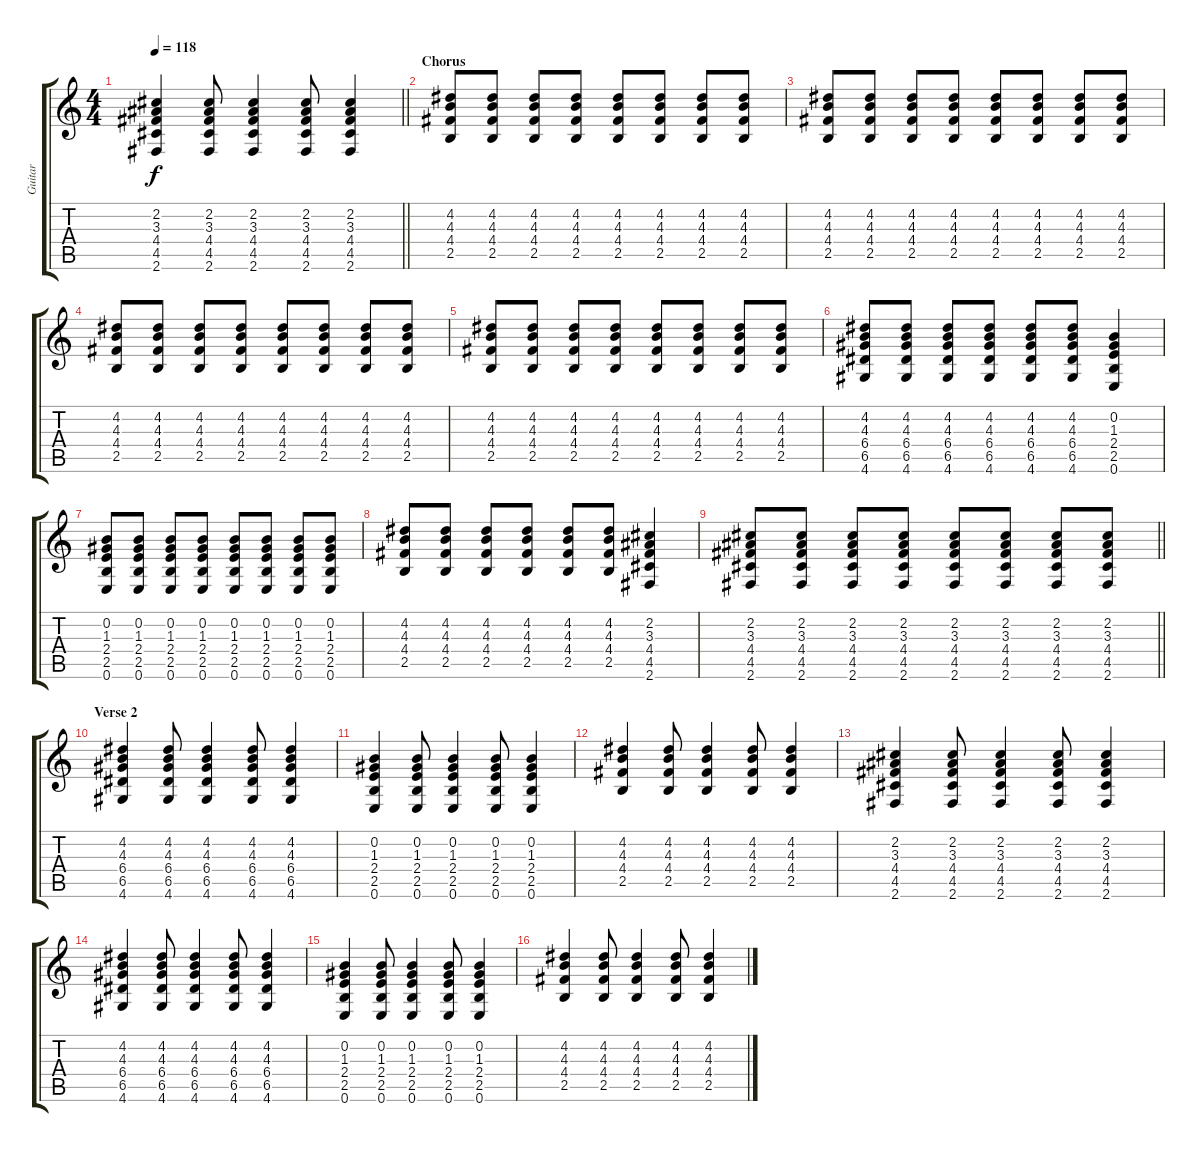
\track ("Guitar" "Guitar") {instrument acousticguitarsteel}
\staff {score tabs}
\tuning (E4 B3 G3 D3 A2 E2) {hide}
\ts (4 4)
\tempo 118
\clef g2
\barLineRight lightlight
\ks c
(2.2 3.3 4.4 4.5 2.6).4{dy f} (2.2 3.3 4.4 4.5 2.6).8 (2.2 3.3 4.4 4.5 2.6).4 (2.2 3.3 4.4 4.5 2.6).8 (2.2 3.3 4.4 4.5 2.6).4 |
\section ("" "Chorus")
(4.2 4.3 4.4 2.5).8 (4.2 4.3 4.4 2.5).8 (4.2 4.3 4.4 2.5).8 (4.2 4.3 4.4 2.5).8 (4.2 4.3 4.4 2.5).8 (4.2 4.3 4.4 2.5).8 (4.2 4.3 4.4 2.5).8 (4.2 4.3 4.4 2.5).8 |
(4.2 4.3 4.4 2.5).8 (4.2 4.3 4.4 2.5).8 (4.2 4.3 4.4 2.5).8 (4.2 4.3 4.4 2.5).8 (4.2 4.3 4.4 2.5).8 (4.2 4.3 4.4 2.5).8 (4.2 4.3 4.4 2.5).8 (4.2 4.3 4.4 2.5).8 |
(4.2 4.3 4.4 2.5).8 (4.2 4.3 4.4 2.5).8 (4.2 4.3 4.4 2.5).8 (4.2 4.3 4.4 2.5).8 (4.2 4.3 4.4 2.5).8 (4.2 4.3 4.4 2.5).8 (4.2 4.3 4.4 2.5).8 (4.2 4.3 4.4 2.5).8 |
(4.2 4.3 4.4 2.5).8 (4.2 4.3 4.4 2.5).8 (4.2 4.3 4.4 2.5).8 (4.2 4.3 4.4 2.5).8 (4.2 4.3 4.4 2.5).8 (4.2 4.3 4.4 2.5).8 (4.2 4.3 4.4 2.5).8 (4.2 4.3 4.4 2.5).8 |
(4.2 4.3 6.4 6.5 4.6).8 (4.2 4.3 6.4 6.5 4.6).8 (4.2 4.3 6.4 6.5 4.6).8 (4.2 4.3 6.4 6.5 4.6).8 (4.2 4.3 6.4 6.5 4.6).8 (4.2 4.3 6.4 6.5 4.6).8 (0.2 1.3 2.4 2.5 0.6).4 |
(0.2 1.3 2.4 2.5 0.6).8 (0.2 1.3 2.4 2.5 0.6).8 (0.2 1.3 2.4 2.5 0.6).8 (0.2 1.3 2.4 2.5 0.6).8 (0.2 1.3 2.4 2.5 0.6).8 (0.2 1.3 2.4 2.5 0.6).8 (0.2 1.3 2.4 2.5 0.6).8 (0.2 1.3 2.4 2.5 0.6).8 |
(4.2 4.3 4.4 2.5).8 (4.2 4.3 4.4 2.5).8 (4.2 4.3 4.4 2.5).8 (4.2 4.3 4.4 2.5).8 (4.2 4.3 4.4 2.5).8 (4.2 4.3 4.4 2.5).8 (2.2 3.3 4.4 4.5 2.6).4 |
\barLineRight lightlight
(2.2 3.3 4.4 4.5 2.6).8 (2.2 3.3 4.4 4.5 2.6).8 (2.2 3.3 4.4 4.5 2.6).8 (2.2 3.3 4.4 4.5 2.6).8 (2.2 3.3 4.4 4.5 2.6).8 (2.2 3.3 4.4 4.5 2.6).8 (2.2 3.3 4.4 4.5 2.6).8 (2.2 3.3 4.4 4.5 2.6).8 |
\section ("" "Verse 2")
(4.2 4.3 6.4 6.5 4.6).4 (4.2 4.3 6.4 6.5 4.6).8 (4.2 4.3 6.4 6.5 4.6).4 (4.2 4.3 6.4 6.5 4.6).8 (4.2 4.3 6.4 6.5 4.6).4 |
(0.2 1.3 2.4 2.5 0.6).4 (0.2 1.3 2.4 2.5 0.6).8 (0.2 1.3 2.4 2.5 0.6).4 (0.2 1.3 2.4 2.5 0.6).8 (0.2 1.3 2.4 2.5 0.6).4 |
(4.2 4.3 4.4 2.5).4 (4.2 4.3 4.4 2.5).8 (4.2 4.3 4.4 2.5).4 (4.2 4.3 4.4 2.5).8 (4.2 4.3 4.4 2.5).4 |
(2.2 3.3 4.4 4.5 2.6).4 (2.2 3.3 4.4 4.5 2.6).8 (2.2 3.3 4.4 4.5 2.6).4 (2.2 3.3 4.4 4.5 2.6).8 (2.2 3.3 4.4 4.5 2.6).4 |
(4.2 4.3 6.4 6.5 4.6).4 (4.2 4.3 6.4 6.5 4.6).8 (4.2 4.3 6.4 6.5 4.6).4 (4.2 4.3 6.4 6.5 4.6).8 (4.2 4.3 6.4 6.5 4.6).4 |
(0.2 1.3 2.4 2.5 0.6).4 (0.2 1.3 2.4 2.5 0.6).8 (0.2 1.3 2.4 2.5 0.6).4 (0.2 1.3 2.4 2.5 0.6).8 (0.2 1.3 2.4 2.5 0.6).4 |
(4.2 4.3 4.4 2.5).4 (4.2 4.3 4.4 2.5).8 (4.2 4.3 4.4 2.5).4 (4.2 4.3 4.4 2.5).8 (4.2 4.3 4.4 2.5).4
